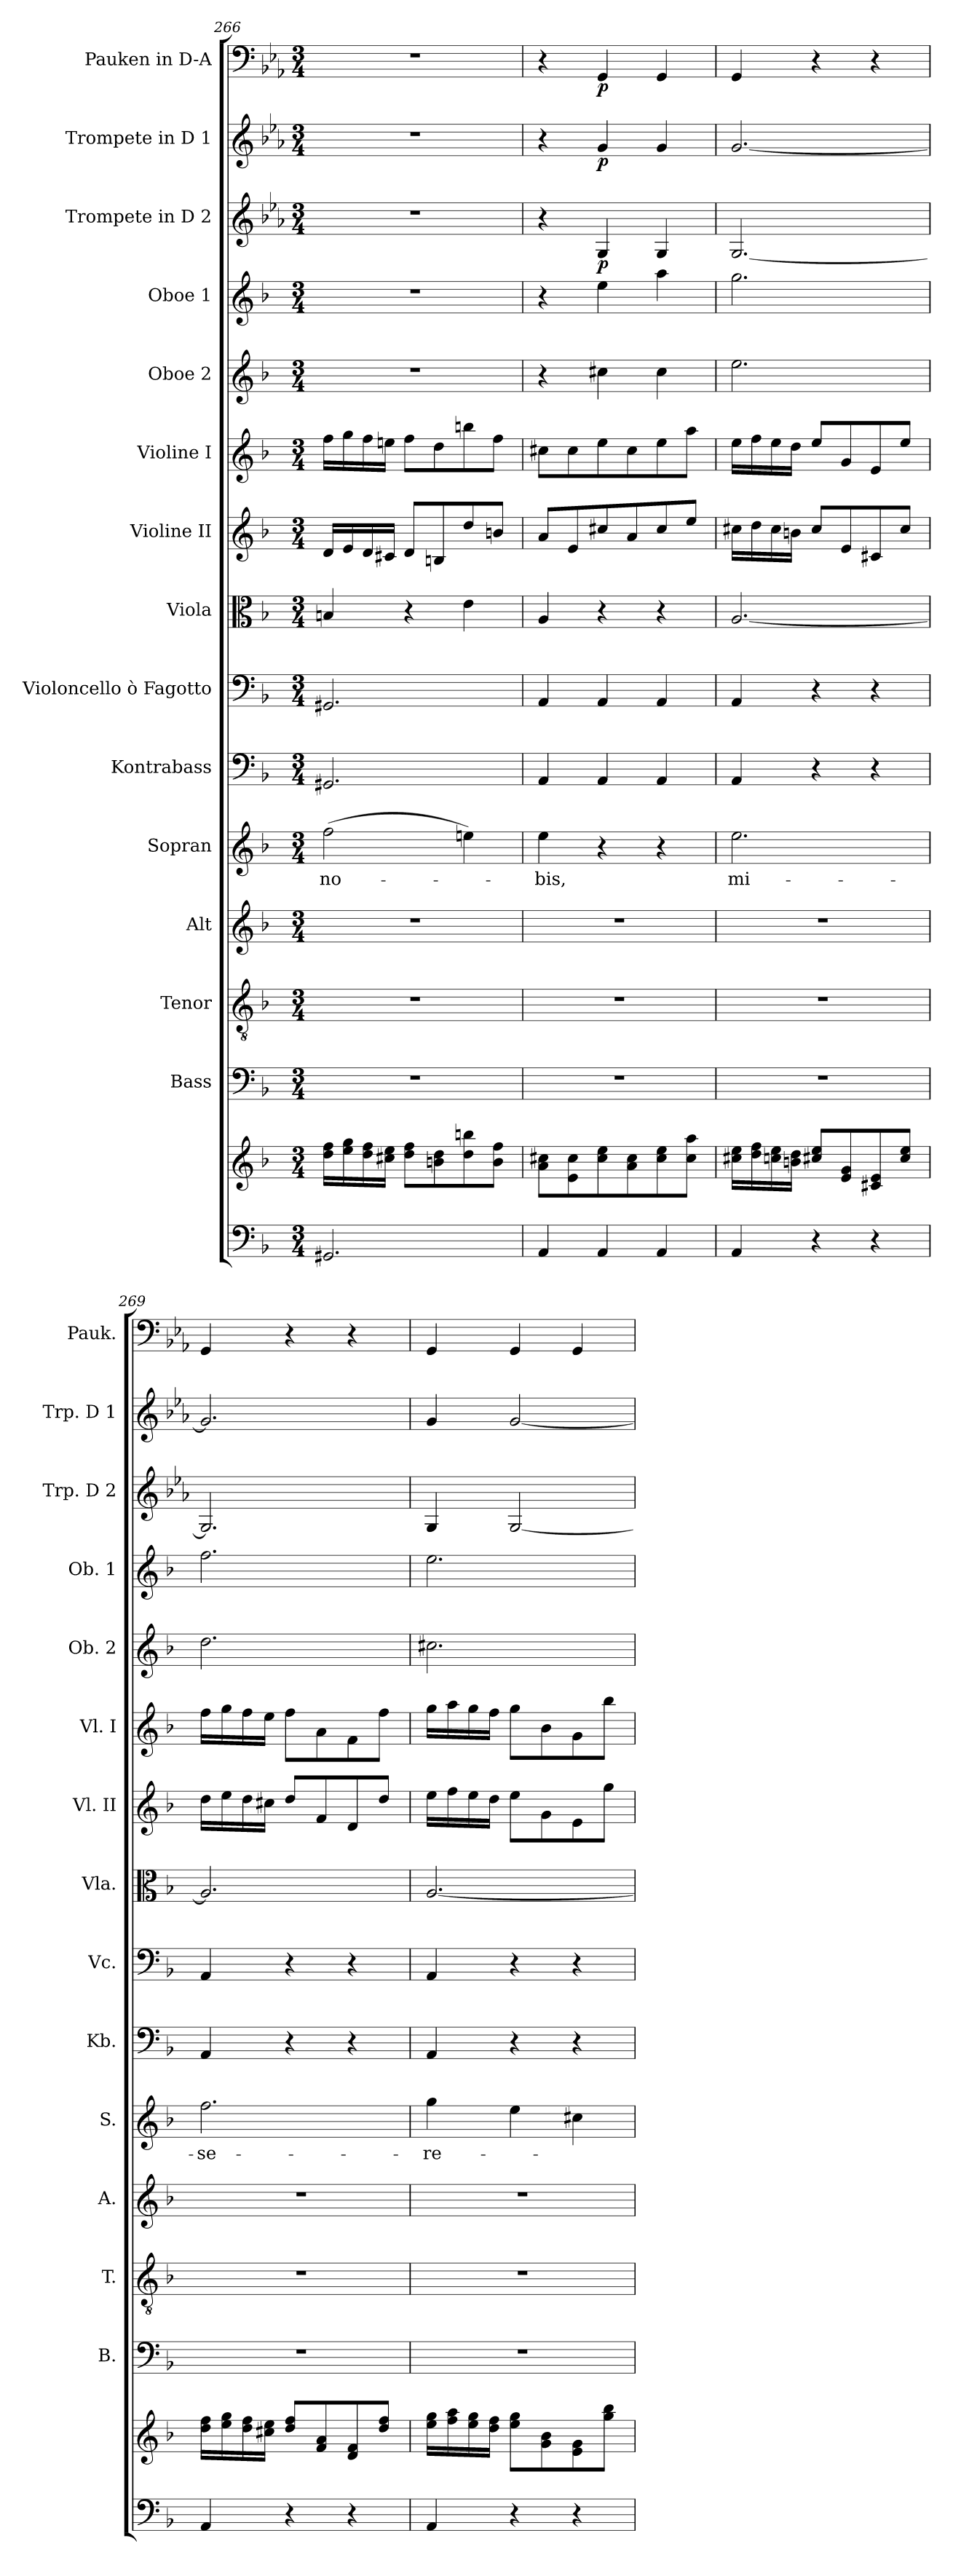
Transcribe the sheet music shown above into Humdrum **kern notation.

**kern	**kern	**kern	**kern	**kern	**kern	**text	**kern	**kern	**kern	**kern	**kern	**kern	**kern	**kern	**dynam	**kern	**dynam	**kern	**dynam
*part15	*part15	*part14	*part13	*part12	*part11	*part11	*part10	*part9	*part8	*part7	*part6	*part5	*part4	*part3	*part3	*part2	*part2	*part1	*part1
*staff16	*staff15	*staff14	*staff13	*staff12	*staff11	*staff11	*staff10	*staff9	*staff8	*staff7	*staff6	*staff5	*staff4	*staff3	*staff3	*staff2	*staff2	*staff1	*staff1
*	*	*I"Bass	*I"Tenor	*I"Alt	*I"Sopran	*	*I"Kontrabass	*I"Violoncello ò Fagotto	*I"Viola	*I"Violine II	*I"Violine I	*I"Oboe 2	*I"Oboe 1	*I"Trompete in D 2	*	*I"Trompete in D 1	*	*I"Pauken in D-A	*
*	*	*I'B.	*I'T.	*I'A.	*I'S.	*	*I'Kb.	*I'Vc.	*I'Vla.	*I'Vl. II	*I'Vl. I	*I'Ob. 2	*I'Ob. 1	*I'Trp. D 2	*	*I'Trp. D 1	*	*I'Pauk.	*
*clefF4	*clefG2	*clefF4	*clefGv2	*clefG2	*clefG2	*	*clefF4	*clefF4	*clefC3	*clefG2	*clefG2	*clefG2	*clefG2	*clefG2	*	*clefG2	*	*clefF4	*
*	*	*	*	*	*	*	*ITrd7c12	*	*	*	*	*	*	*ITrd-1c-2	*	*ITrd-1c-2	*	*ITrd-1c-2	*
*k[b-]	*k[b-]	*k[b-]	*k[b-]	*k[b-]	*k[b-]	*	*k[b-]	*k[b-]	*k[b-]	*k[b-]	*k[b-]	*k[b-]	*k[b-]	*k[b-]	*	*k[b-]	*	*k[b-]	*
*F:	*F:	*F:	*F:	*F:	*F:	*	*F:	*F:	*F:	*F:	*F:	*F:	*F:	*F:	*	*F:	*	*F:	*
*M3/4	*M3/4	*M3/4	*M3/4	*M3/4	*M3/4	*	*M3/4	*M3/4	*M3/4	*M3/4	*M3/4	*M3/4	*M3/4	*M3/4	*	*M3/4	*	*M3/4	*
=266	=266	=266	=266	=266	=266	=266	=266	=266	=266	=266	=266	=266	=266	=266	=266	=266	=266	=266	=266
!	!	!	!	!	!	!LO:LY:b	!	!	!	!	!	!	!	!	!	!	!	!	!
2.GG#X/	16dd\ 16ff\LL	2.r	2.r	2.r	(>2ff\	no-	2.GGG#X/	2.GG#X/	4Bn/	16d/LL	16ff\LL	2.r	2.r	2.r	.	2.r	.	2.r	.
.	16ee\ 16gg\	.	.	.	.	.	.	.	.	16e/	16gg\	.	.	.	.	.	.	.	.
.	16dd\ 16ff\	.	.	.	.	.	.	.	.	16d/	16ff\	.	.	.	.	.	.	.	.
.	16cc#X\ 16ee\JJ	.	.	.	.	.	.	.	.	16c#X/JJ	16een\JJ	.	.	.	.	.	.	.	.
.	8dd\ 8ff\L	.	.	.	.	.	.	.	4r	8d/L	8ff\L	.	.	.	.	.	.	.	.
.	8bn\ 8dd\	.	.	.	.	.	.	.	.	8Bn/	8dd\	.	.	.	.	.	.	.	.
.	8dd\ 8bbn\	.	.	.	4een\)	.	.	.	4e\	8dd/	8bbn\	.	.	.	.	.	.	.	.
.	8b\ 8ff\J	.	.	.	.	.	.	.	.	8bn/J	8ff\J	.	.	.	.	.	.	.	.
=267	=267	=267	=267	=267	=267	=267	=267	=267	=267	=267	=267	=267	=267	=267	=267	=267	=267	=267	=267
!	!	!	!	!	!	!LO:LY:b	!	!	!	!	!	!	!	!	!	!	!	!	!
4AA/	8a\ 8cc#X\L	2.r	2.r	2.r	4ee\	-bis,	4AAA/	4AA/	4A/	8a/L	8cc#X\L	4r	4r	4r	.	4r	.	4r	.
.	8e\ 8cc#\	.	.	.	.	.	.	.	.	8e/	8cc#\	.	.	.	.	.	.	.	.
!	!	!	!	!	!	!	!	!	!	!	!	!	!	!	!LO:DY:b	!	!LO:DY:b	!	!LO:DY:b
4AA/	8cc#\ 8ee\	.	.	.	4r	.	4AAA/	4AA/	4r	8cc#X/	8ee\	4cc#X\	4ee\	4A/	p	4a/	p	4AA/	p
.	8a\ 8cc#\	.	.	.	.	.	.	.	.	8a/	8cc#\	.	.	.	.	.	.	.	.
4AA/	8cc#\ 8ee\	.	.	.	4r	.	4AAA/	4AA/	4r	8cc#/	8ee\	4cc#\	4aa\	4A/	.	4a/	.	4AA/	.
.	8cc#\ 8aa\J	.	.	.	.	.	.	.	.	8ee/J	8aa\J	.	.	.	.	.	.	.	.
!!LO:PB:g=z
=268	=268	=268	=268	=268	=268	=268	=268	=268	=268	=268	=268	=268	=268	=268	=268	=268	=268	=268	=268
!	!	!	!	!	!	!LO:LY:b	!	!	!	!	!	!	!	!	!	!	!	!	!
4AA/	16cc#X\ 16ee\LL	2.r	2.r	2.r	2.ee\	mi-	4AAA/	4AA/	[2.A/	16cc#X\LL	16ee\LL	2.ee\	2.gg\	[2.A/	.	[2.a/	.	4AA/	.
.	16dd\ 16ff\	.	.	.	.	.	.	.	.	16dd\	16ff\	.	.	.	.	.	.	.	.
.	16ccn\ 16ee\	.	.	.	.	.	.	.	.	16cc#\	16ee\	.	.	.	.	.	.	.	.
.	16bn\ 16dd\JJ	.	.	.	.	.	.	.	.	16bn\JJ	16dd\JJ	.	.	.	.	.	.	.	.
4r	8cc#X/ 8ee/L	.	.	.	.	.	4r	4r	.	8cc#/L	8ee/L	.	.	.	.	.	.	4r	.
.	8e/ 8g/	.	.	.	.	.	.	.	.	8e/	8g/	.	.	.	.	.	.	.	.
4r	8c#X/ 8e/	.	.	.	.	.	4r	4r	.	8c#X/	8e/	.	.	.	.	.	.	4r	.
.	8cc#/ 8ee/J	.	.	.	.	.	.	.	.	8cc#/J	8ee/J	.	.	.	.	.	.	.	.
=269	=269	=269	=269	=269	=269	=269	=269	=269	=269	=269	=269	=269	=269	=269	=269	=269	=269	=269	=269
!	!	!	!	!	!	!LO:LY:b	!	!	!	!	!	!	!	!	!	!	!	!	!
4AA/	16dd\ 16ff\LL	2.r	2.r	2.r	2.ff\	-se-	4AAA/	4AA/	2.A/]	16dd\LL	16ff\LL	2.dd\	2.ff\	2.A/]	.	2.a/]	.	4AA/	.
.	16ee\ 16gg\	.	.	.	.	.	.	.	.	16ee\	16gg\	.	.	.	.	.	.	.	.
.	16dd\ 16ff\	.	.	.	.	.	.	.	.	16dd\	16ff\	.	.	.	.	.	.	.	.
.	16cc#X\ 16ee\JJ	.	.	.	.	.	.	.	.	16cc#X\JJ	16ee\JJ	.	.	.	.	.	.	.	.
4r	8dd/ 8ff/L	.	.	.	.	.	4r	4r	.	8dd/L	8ff\L	.	.	.	.	.	.	4r	.
.	8f/ 8a/	.	.	.	.	.	.	.	.	8f/	8a\	.	.	.	.	.	.	.	.
4r	8d/ 8f/	.	.	.	.	.	4r	4r	.	8d/	8f\	.	.	.	.	.	.	4r	.
.	8dd/ 8ff/J	.	.	.	.	.	.	.	.	8dd/J	8ff\J	.	.	.	.	.	.	.	.
=270	=270	=270	=270	=270	=270	=270	=270	=270	=270	=270	=270	=270	=270	=270	=270	=270	=270	=270	=270
!	!	!	!	!	!	!LO:LY:b	!	!	!	!	!	!	!	!	!	!	!	!	!
4AA/	16ee\ 16gg\LL	2.r	2.r	2.r	4gg\	-re-	4AAA/	4AA/	[2.A/	16ee\LL	16gg\LL	2.cc#X\	2.ee\	4A/	.	4a/	.	4AA/	.
.	16ff\ 16aa\	.	.	.	.	.	.	.	.	16ff\	16aa\	.	.	.	.	.	.	.	.
.	16ee\ 16gg\	.	.	.	.	.	.	.	.	16ee\	16gg\	.	.	.	.	.	.	.	.
.	16dd\ 16ff\JJ	.	.	.	.	.	.	.	.	16dd\JJ	16ff\JJ	.	.	.	.	.	.	.	.
4r	8ee\ 8gg\L	.	.	.	4ee\	.	4r	4r	.	8ee\L	8gg\L	.	.	[2A/	.	[2a/	.	4AA/	.
.	8g\ 8b-\	.	.	.	.	.	.	.	.	8g\	8b-\	.	.	.	.	.	.	.	.
4r	8e\ 8g\	.	.	.	4cc#X\	.	4r	4r	.	8e\	8g\	.	.	.	.	.	.	4AA/	.
.	8gg\ 8bb-\J	.	.	.	.	.	.	.	.	8gg\J	8bb-\J	.	.	.	.	.	.	.	.
=	=	=	=	=	=	=	=	=	=	=	=	=	=	=	=	=	=	=	=
*-	*-	*-	*-	*-	*-	*-	*-	*-	*-	*-	*-	*-	*-	*-	*-	*-	*-	*-	*-
